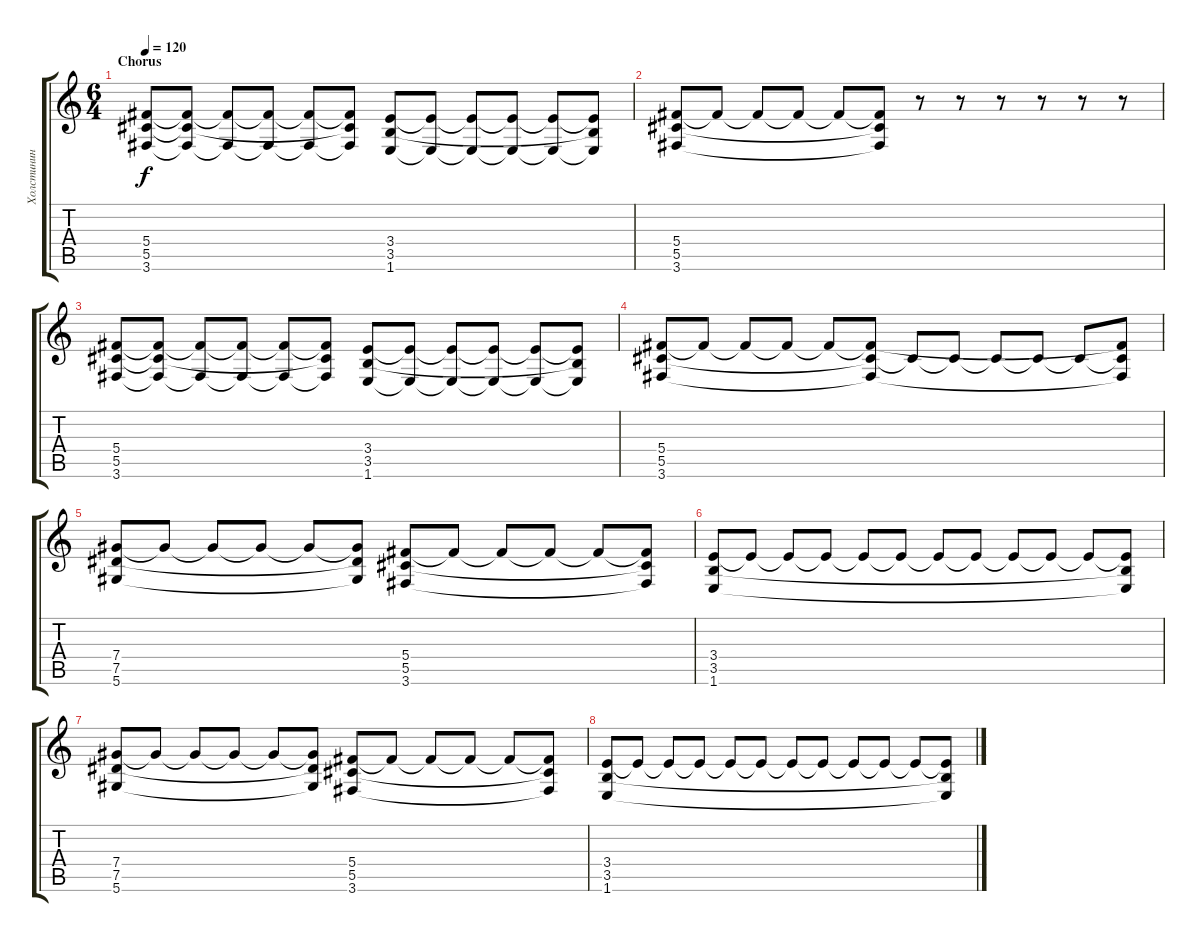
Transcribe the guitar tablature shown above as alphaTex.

\track ("Холстинин (Guitar 2)" "Холстинин ") {instrument distortionguitar}
\staff {score tabs}
\tuning (Eb4 Bb3 Gb3 Db3 Ab2 Eb2) {hide}
\ts (6 4)
\section ("" "Chorus")
\tempo 120
\clef g2
\ks c
(5.4 5.5 3.6).8{dy f} (5.4{t} 5.5{t} 3.6{t}).8 (5.4{t} 3.6{t}).8 (5.4{t} 3.6{t}).8 (5.4{t} 3.6{t}).8 (5.4{t} 5.5{t} 3.6{t}).8 (3.4 3.5 1.6).8 (3.4{t} 1.6{t}).8 (3.4{t} 1.6{t}).8 (3.4{t} 1.6{t}).8 (3.4{t} 1.6{t}).8 (3.4{t} 3.5{t} 1.6{t}).8 |
(5.4 5.5 3.6).8 5.4{t}.8 5.4{t}.8 5.4{t}.8 5.4{t}.8 (5.4{t} 5.5{t} 3.6{t}).8 r.8 r.8 r.8 r.8 r.8 r.8 |
(5.4 5.5 3.6).8 (5.4{t} 5.5{t} 3.6{t}).8 (5.4{t} 3.6{t}).8 (5.4{t} 3.6{t}).8 (5.4{t} 3.6{t}).8 (5.4{t} 5.5{t} 3.6{t}).8 (3.4 3.5 1.6).8 (3.4{t} 1.6{t}).8 (3.4{t} 1.6{t}).8 (3.4{t} 1.6{t}).8 (3.4{t} 1.6{t}).8 (3.4{t} 3.5{t} 1.6{t}).8 |
(5.4 5.5 3.6).8 5.4{t}.8 5.4{t}.8 5.4{t}.8 5.4{t}.8 (5.4{t} 5.5{t} 3.6{t}).8 5.5{t}.8 5.5{t}.8 5.5{t}.8 5.5{t}.8 5.5{t}.8 (5.4{t} 5.5{t} 3.6{t}).8 |
(7.4 7.5 5.6).8 7.4{t}.8 7.4{t}.8 7.4{t}.8 7.4{t}.8 (7.4{t} 7.5{t} 5.6{t}).8 (5.4 5.5 3.6).8 5.4{t}.8 5.4{t}.8 5.4{t}.8 5.4{t}.8 (5.4{t} 5.5{t} 3.6{t}).8 |
(3.4 3.5 1.6).8 3.4{t}.8 3.4{t}.8 3.4{t}.8 3.4{t}.8 3.4{t}.8 3.4{t}.8 3.4{t}.8 3.4{t}.8 3.4{t}.8 3.4{t}.8 (3.4{t} 3.5{t} 1.6{t}).8 |
(7.4 7.5 5.6).8 7.4{t}.8 7.4{t}.8 7.4{t}.8 7.4{t}.8 (7.4{t} 7.5{t} 5.6{t}).8 (5.4 5.5 3.6).8 5.4{t}.8 5.4{t}.8 5.4{t}.8 5.4{t}.8 (5.4{t} 5.5{t} 3.6{t}).8 |
(3.4 3.5 1.6).8 3.4{t}.8 3.4{t}.8 3.4{t}.8 3.4{t}.8 3.4{t}.8 3.4{t}.8 3.4{t}.8 3.4{t}.8 3.4{t}.8 3.4{t}.8 (3.4{t} 3.5{t} 1.6{t}).8
